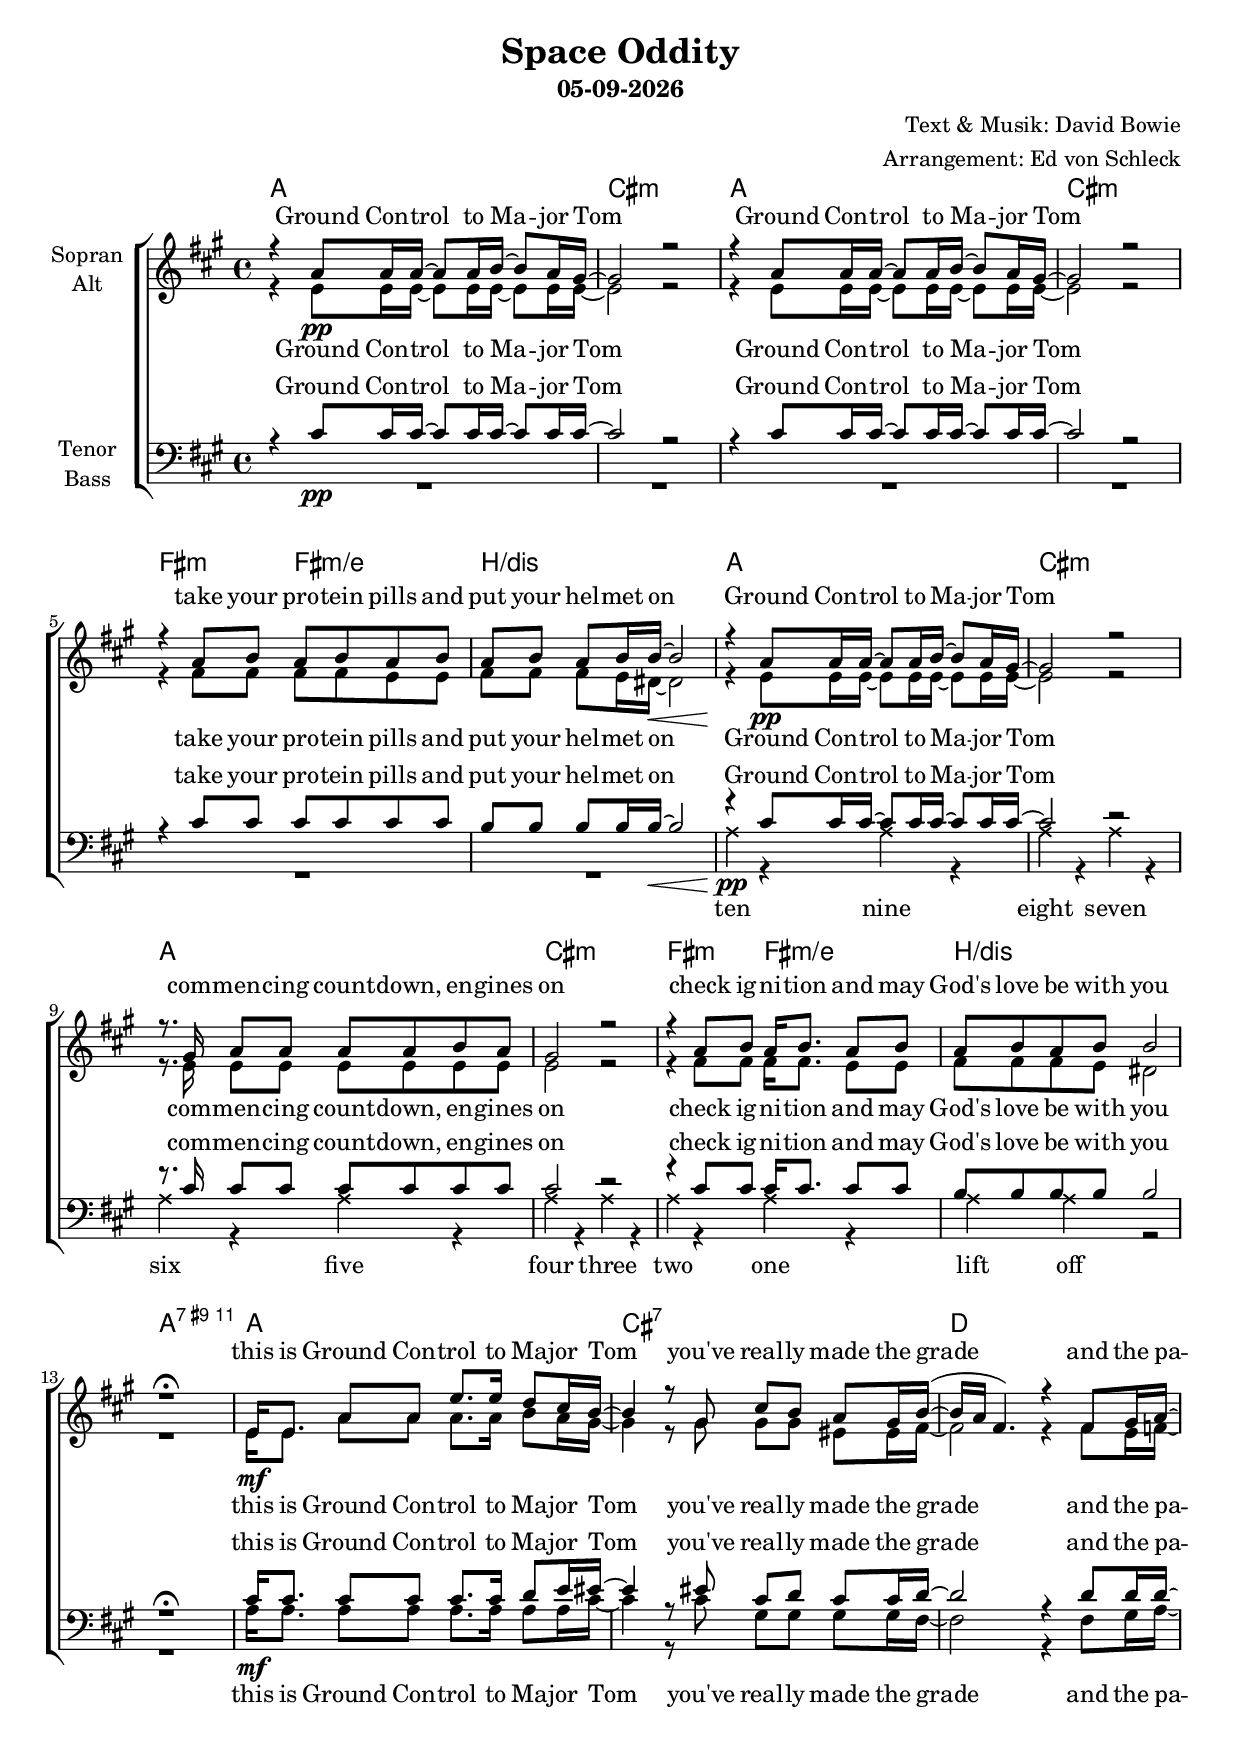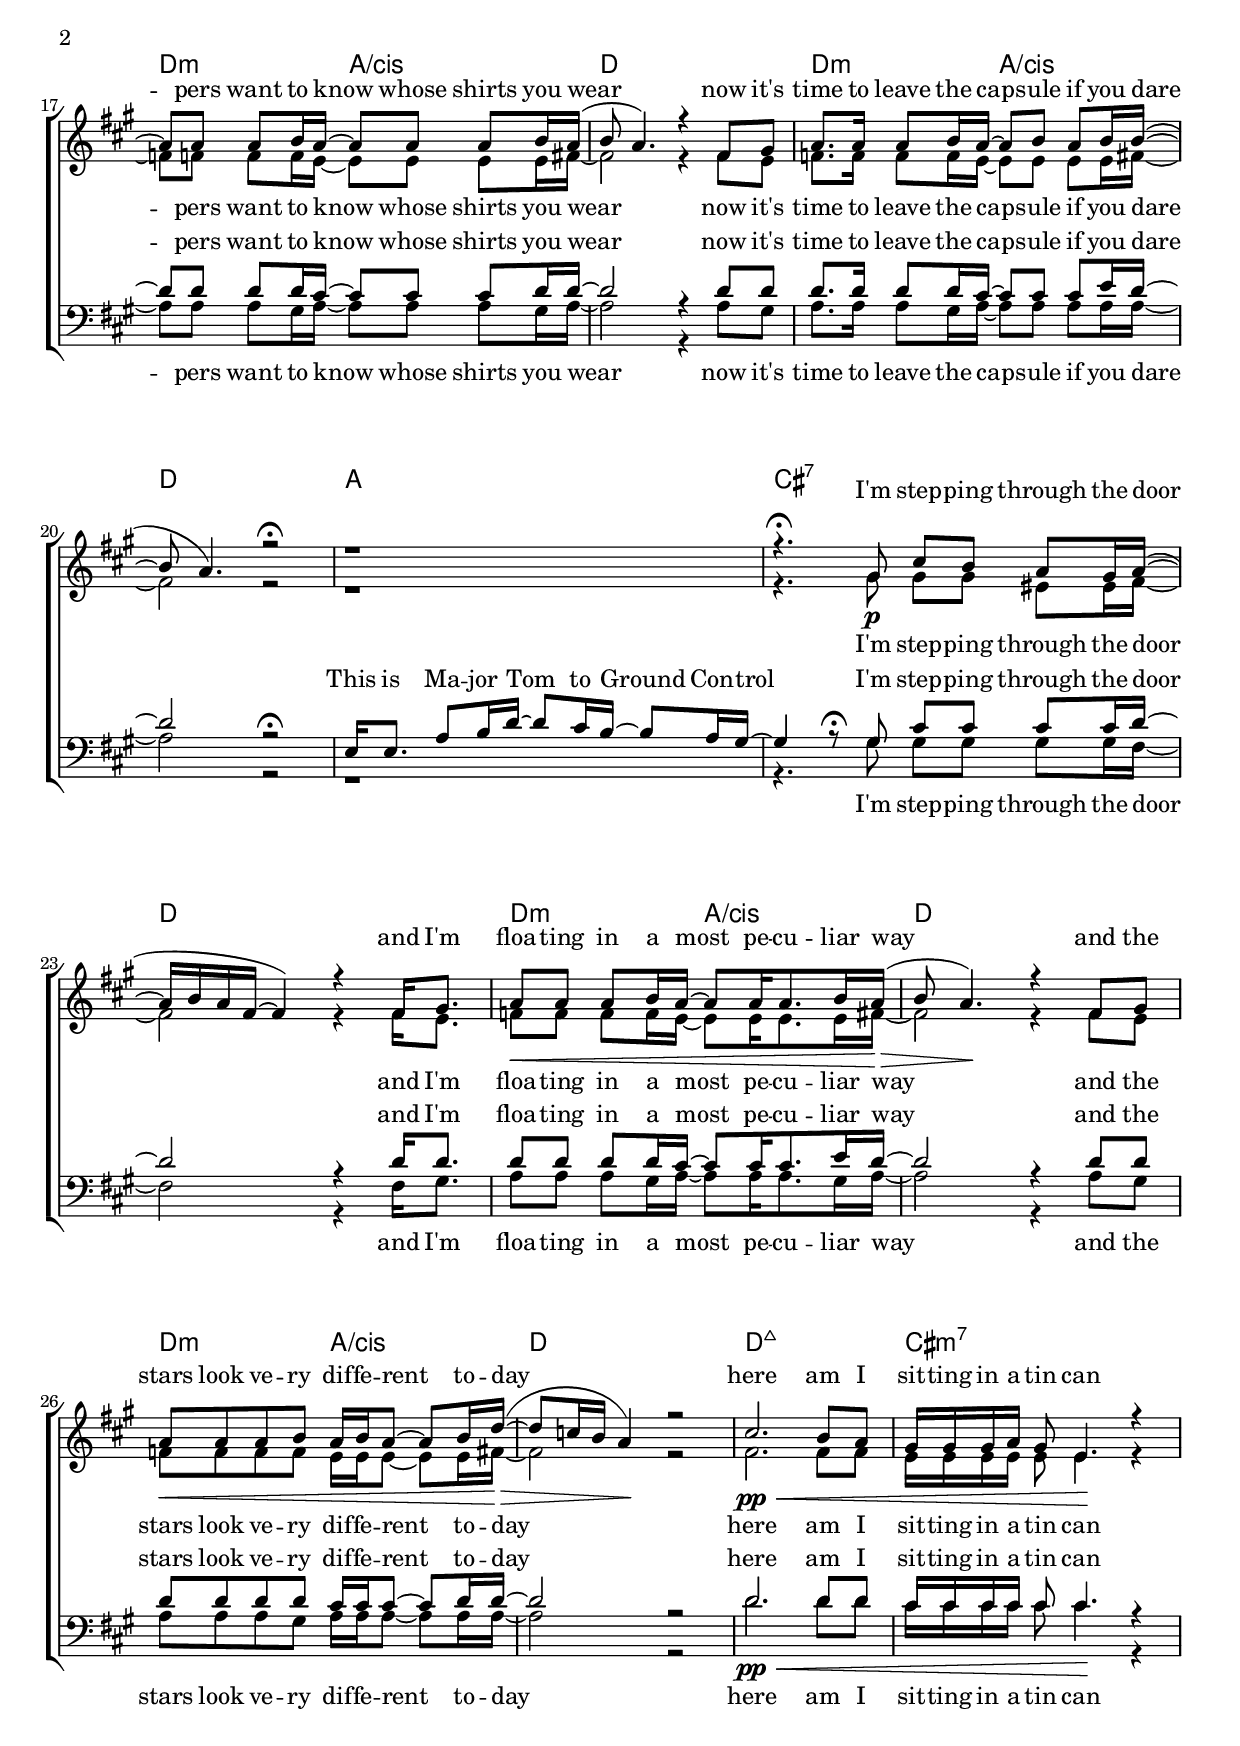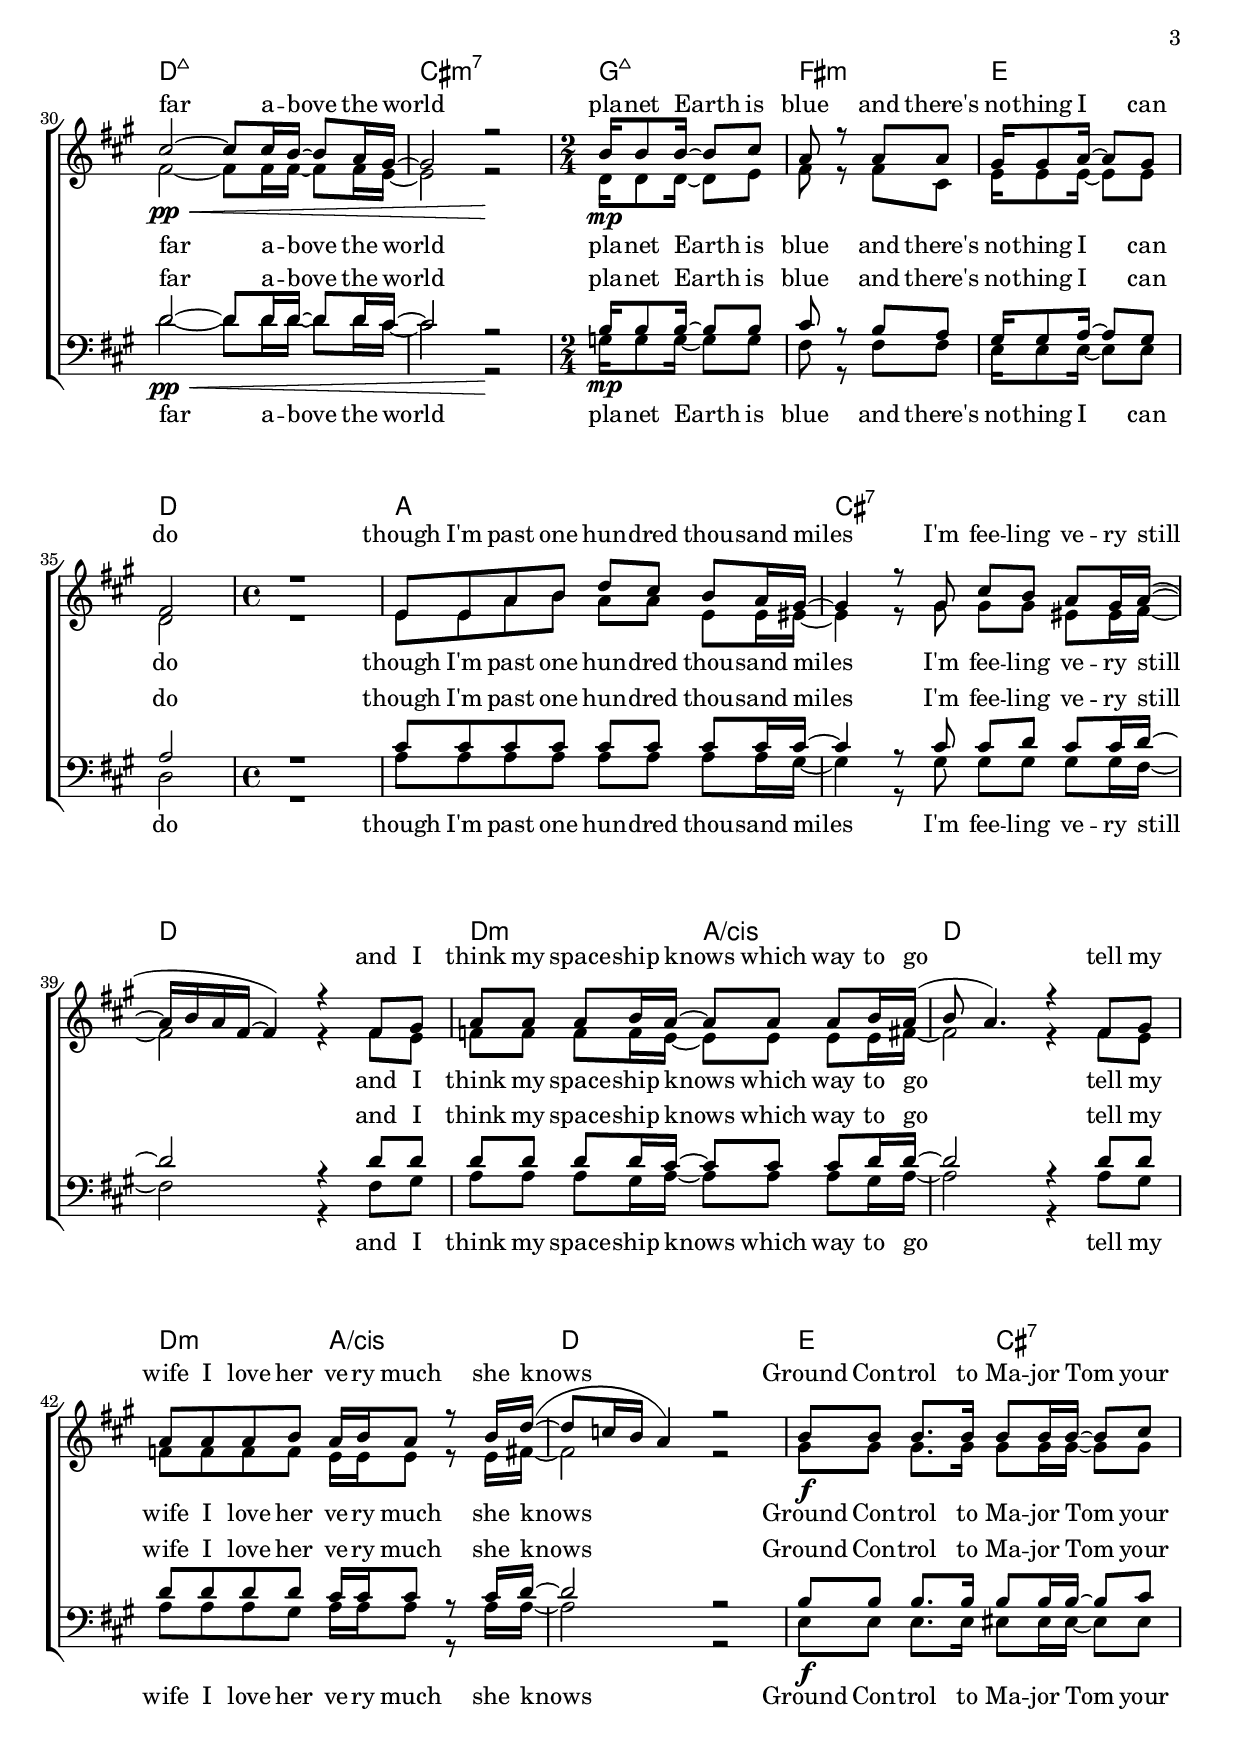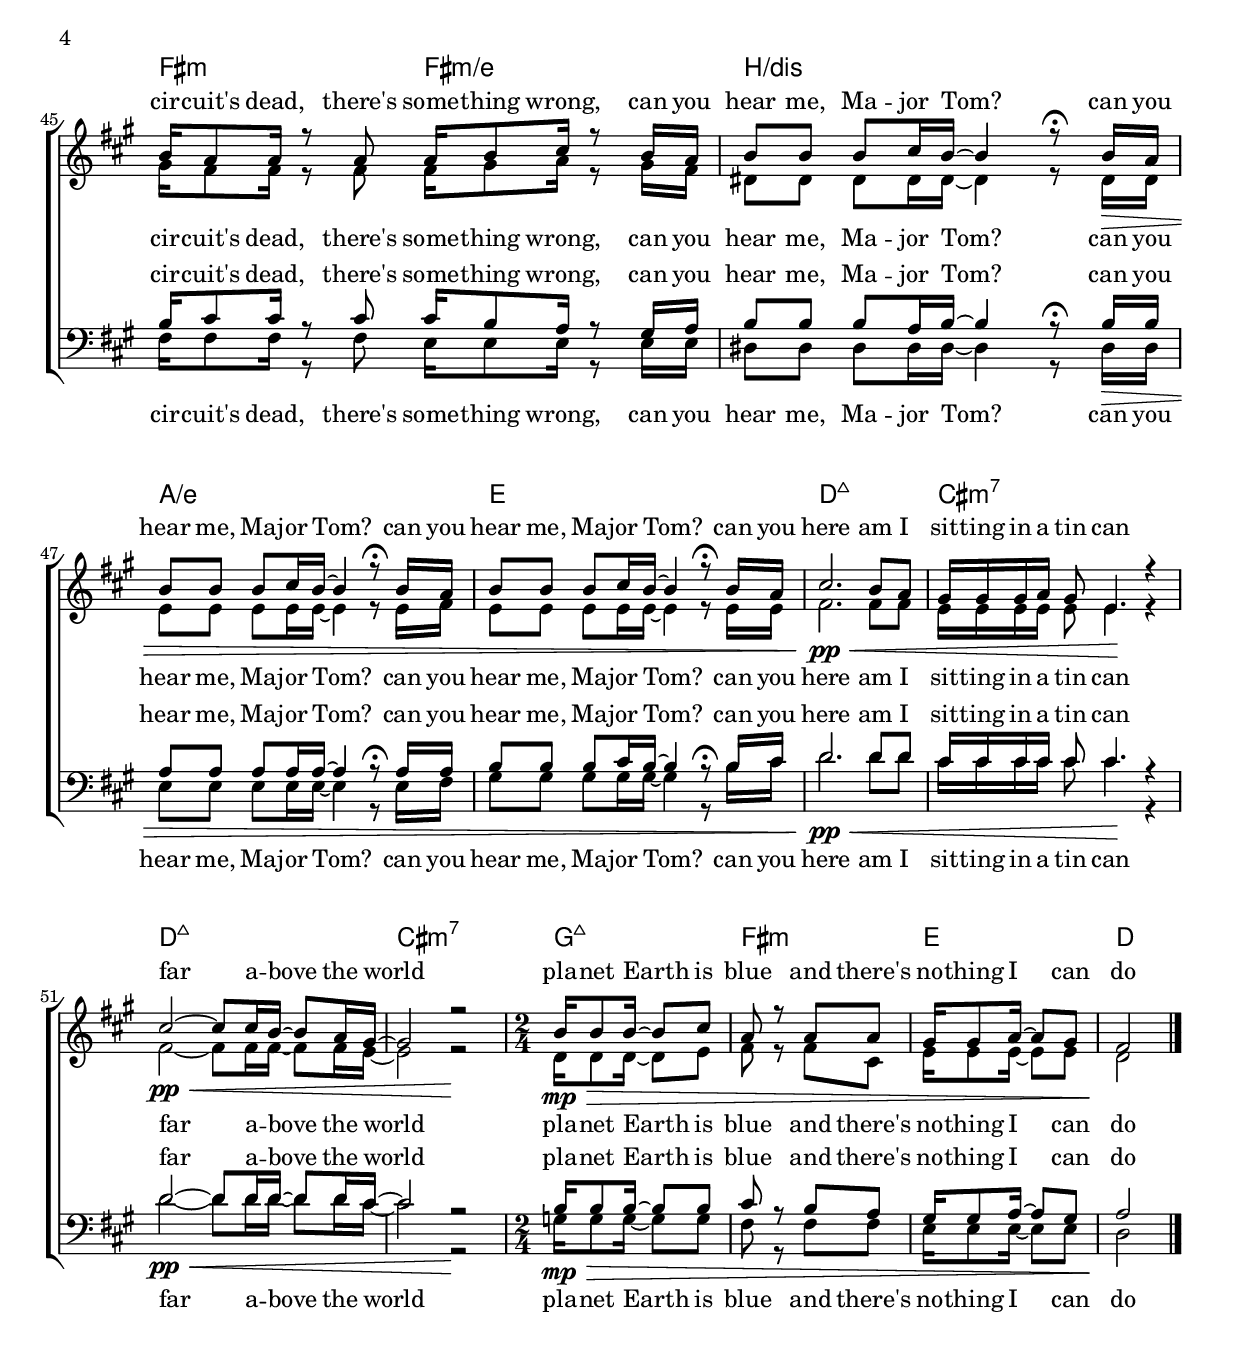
\version "2.19.35"

\header {
  title = "Space Oddity"
  subtitle = #(strftime "%d-%m-%Y" (localtime (current-time)))
  composer = "Text & Musik: David Bowie"
  arranger = "Arrangement: Ed von Schleck"
}

global = {
  \key a \major
  \time 4/4
}

#(set-global-staff-size 19)


chordNames = \chordmode {
  \global
  \germanChords

  a1 cis:m a1 cis:m
  fis2:m fis:m/e b1/dis
   a1 cis:m a1 cis:m
  fis2:m fis:m/e b1/dis
  
  a1:9+.11
  
  a1 cis:7 d d2:m a/cis
  d1 d2:m a/cis d1
  
  a1 cis:7 d d2:m a/cis
  d1 d2:m a/cis d1
  
  d:maj7 cis:m7 d:maj7 cis:m7
  g2:maj7 fis:m e d
  
  s1
  
  a1 cis:7 d d2:m a/cis
  d1 d2:m a/cis d1
  
  e2 cis:7 fis:m fis:m/e
  b1/dis a/e e
  
  d:maj7 cis:m7 d:maj7 cis:m7
  g2:maj7 fis:m e d
}

soprano = \relative c'' {
  \global

  r4 a8\pp a16 a~ a8 a16 b~ b8 a16 gis~
  gis2 r
  r4 a8 a16 a~ a8 a16 b~ b8 a16 gis~
  gis2 r
  
  r4 a8 b a b a b
  a b a b16 b~\< b2
  
  r4\! a8\pp a16 a~ a8 a16 b~ b8 a16 gis~
  gis2 r
  r8. gis16 a8 a a a b a
  gis2 r

  r4 a8 b a16 b8. a8 b
  a b a b b2
  
  r1\fermata
  
  e,16 e8. a8 a e'8. e16 d8 cis16 b~
  b4 r8 gis cis b a gis16 b~(
  b a fis4.) r4 fis8 gis16 a~
  a8 a a b16 a~ a8 a a b16 a(
  
  b8 a4.) r4 fis8 gis
  a8. a16 a8 b16 a~ a8 b a b16 b~(
  b8 a4.) r2\fermata
  
  r1
  r4.\fermata gis8\p cis b a gis16 a~(
  a b a fis~ fis4) r4 fis16 gis8.
  a8\< a a b16 a~ a8 a16 a8. b16 a(\>
  
  b8 a4.)\! r4 fis8 gis
  a8\< a a b a16 b a8~ a8 b16 d~(\>
  d8 c16 b a4)\! r2
  
  
  cis2. b8 a
  gis16 gis gis a gis8 e4. r4
  cis'2~ cis8 cis16 b~ b8 a16 gis~
  gis2 r
  
  \time 2/4
  b16\mp b8 b16~ b8 cis a r a a
  gis16 gis8 a16~ a8 gis
  fis2
  
  \time 4/4
  
  r1
  
  e8 e a b d cis b a16 gis~
  gis4 r8 gis8 cis b a gis16 a~(
  a b a fis~ fis4) r4 fis8 gis8
  a8 a a b16 a~ a8 a a8 b16 a(
  
  b8 a4.) r4 fis8 gis
  a8 a a b a16 b a8 r b16 d~(
  d8 c16 b a4) r2
  
  b8\f b b8. b16 b8 b16 b~ b8 cis
  b16 a8 a16 r8  a8 a16 b8 cis16 r8 b16 a
  b8 b b cis16 b~ b4 r8\fermata b16 a
  b8 b b cis16 b~ b4 r8\fermata b16 a
  b8 b b cis16 b~ b4 r8\fermata b16 a
  
  cis2. b8 a
  gis16 gis gis a gis8 e4. r4
  cis'2~ cis8 cis16 b~ b8 a16 gis~
  gis2 r
  
  \time 2/4
  b16\mp\> b8 b16~ b8 cis a r a a
  gis16 gis8 a16~ a8 gis
  fis2\!
  \bar "|."
}

alto = \relative c' {
  \global

  r4 e8 e16 e~ e8 e16 e~ e8 e16 e~
  e2 r
  r4 e8 e16 e~ e8 e16 e~ e8 e16 e~
  e2 r
  
  r4 fis8 fis fis fis e e
  fis fis fis e16 dis~ dis2
  
  r4 e8 e16 e~ e8 e16 e~ e8 e16 e~
  e2 r
  r8. e16 e8 e e e e e
  e2 r
  
  r4 fis8 fis fis16 fis8. e8 e
  fis fis fis e dis2
  
  r1
  
  e16\mf e8. a8 a a8. a16 b8 a16 gis~
  gis4 r8 gis gis gis eis eis16 fis~
  fis2 r4 fis8 e16 f~
  f8 f f f16 e~ e8 e e e16 fis~
  
  fis2 r4 fis8 e
  f8. f16 f8 f16 e~ e8 e e e16 fis~
  fis2 r2
  
  r1
  r4. gis8 gis gis eis eis16 fis~
  fis2 r4 fis16 e8.
  f8 f f f16 e~ e8 e16 e8. e16 fis~
  
  fis2 r4 fis8 e
  f8 f f f e16 e e8~ e e16 fis~
  fis2 r
  
  fis2.\pp\< fis8 fis
  e16 e e e e8 e4.\! r4
  fis2~\pp\< fis8 fis16 fis~ fis8 fis16 e~
  e2 r\!
  
  d16 d8 d16~ d8 e
  fis8 r fis8 cis
  e16 e8 e16~ e8 e
  d2
  
  r1
  
  e8 e a b a a e e16 eis~
  eis4 r8 gis gis gis eis eis16 fis~
  fis2 r4 fis8 e8
  f8 f f f16 e~ e8 e e8 e16 fis~
  
  fis2 r4 fis8 e
  f8 f f f e16 e e8 r e16 fis~
  fis2 r
  
  gis8 gis gis8. gis16 gis8 gis16 gis~ gis8 gis
  gis16 fis8 fis16 r8 fis fis16 gis8 a16 r8 gis16 fis
  dis8 dis dis dis16 dis~ dis4 r8 dis16\> dis
  e8 e e e16 e~ e4 r8 e16 fis
  e8 e e e16 e~ e4 r8 e16 e
  
  fis2.\pp\< fis8 fis
  e16 e e e e8 e4.\! r4
  fis2~\pp\< fis8 fis16 fis~ fis8 fis16 e~
  e2 r\!
  
  d16 d8 d16~ d8 e
  fis8 r fis8 cis
  e16 e8 e16~ e8 e
  d2
}

tenor = \relative c' {
  \global

  r4 cis8\pp cis16 cis~ cis8 cis16 cis~ cis8 cis16 cis~
  cis2 r
  r4 cis8 cis16 cis~ cis8 cis16 cis~ cis8 cis16 cis~
  cis2 r
  
  r4 cis8 cis cis cis cis cis
  b8 b b b16 b~\< b2
  
  r4\! cis8 cis16 cis~ cis8 cis16 cis~ cis8 cis16 cis~
  cis2 r
  r8. cis16 cis8 cis cis cis cis cis
  cis2 r
  
  r4 cis8 cis cis16 cis8. cis8 cis
  b b b b b2
  
  r1\fermata
  
  cis16 cis8. cis8 cis cis8. cis16 d8 e16 eis~
  eis4 r8 eis cis d cis cis16 d~
  d2 r4 d8 d16 d~
  d8 d d d16 cis~ cis8 cis cis d16 d~
  
  d2 r4 d8 d
  d8. d16 d8 d16 cis~ cis8 cis cis e16 d~
  d2 r\fermata
  
  
  e,16 e8. a8 b16 d~ d8 cis16 b~ b8 a16 gis~
  gis4 r8\fermata gis cis cis cis cis16 d~
  d2 r4 d16 d8.
  d8 d d d16 cis~ cis8 cis16 cis8. e16 d~
  
  d2 r4 d8 d
  d8 d d d cis16 cis cis8~ cis d16 d~
  d2 r
  
  d2. d8 d
  cis16 cis cis cis cis8 cis4. r4
  d2~ d8 d16 d~ d8 d16 cis~
  cis2 r
  
  b16 b8 b16~ b8 b
  cis r b8 a
  gis16 gis8 a16~ a8 gis
  a2
  
  r1
  
  cis8 cis cis cis cis cis cis cis16 cis~
  cis4 r8 cis cis d cis cis16 d~
  d2 r4 d8 d
  d8 d d d16 cis~ cis8 cis cis d16 d~
  
  d2 r4 d8 d
  d8 d d d cis16 cis cis8 r cis16 d~
  d2 r
 
  b8 b b8. b16 b8 b16 b~ b8 cis
  b16 cis8 cis16 r8 cis cis16 b8 a16 r8 gis16 a
  b8 b b a16 b~ b4 r8\fermata b16 b
  a8 a a a16 a~ a4 r8\fermata a16 a
  b8 b b cis16 b~ b4 r8\fermata b16 cis
  
  d2. d8 d
  cis16 cis cis cis cis8 cis4. r4
  d2~ d8 d16 d~ d8 d16 cis~
  cis2 r
  
  b16\mp\> b8 b16~ b8 b
  cis r b8 a
  gis16 gis8 a16~ a8 gis
  a2\!
}

bass = \relative c' {
  \global
  R1*6
  
  
  \override NoteHead.style = #'cross
  a4 \pp  r a r
  a r a r
  a r a r
  a r a r
  
  a r a r
  a a r2
  \revert NoteHead.style
  
  r1
  
  a16\mf a8. a8 a a8. a16 a8 a16 cis~
  cis4 r8 cis gis gis gis gis16 fis~
  fis2 r4 fis8 gis16 a~
  a8 a a gis16 a~ a8 a a gis16 a~
  
  a2 r4 a8 gis
  a8. a16 a8 gis16 a~ a8 a a a16 a~
  a2 r2
  
  r1
  r4. gis8 gis gis gis gis16 fis~
  fis2 r4 fis16 gis8.
  a8 a a gis16 a~ a8 a16 a8. gis16 a~
  
  a2 r4 a8 gis
  a8 a a8 gis a16 a a8~ a8 a16 a~
  a2 r2
  
  
  d2.\pp\< d8 d
  cis16 cis cis cis cis8 cis4.\! r4
  d2~\pp\< d8 d16 d~ d8 d16 cis~
  cis2 r\!
  
  g16\mp g8 g16~ g8 g
  fis r fis fis
  e16 e8 e16~ e8 e
  d2
  
  r1
  
  a'8 a a a a a a a16 gis~
  gis4 r8 gis gis gis gis gis16 fis~
  fis2 r4 fis8 gis
  a8 a a gis16 a~ a8 a a gis16 a~
  
  a2 r4 a8 gis
  a8 a a8 gis a16 a a8 r a16 a~
  a2 r2
  
  
  e8\f e e8. e16 eis8 eis16 eis~ eis8 eis
  fis16 fis8 fis16 r8 fis e16 e8 e16 r8 e16 e
  dis8 dis dis dis16 dis~ dis4 r8 dis16\> dis
  e8 e e e16 e~ e4 r8 e16 fis
  gis8 gis gis gis16 gis~ gis4 r8 b16 cis
  
  d2.\pp\< d8 d
  cis16 cis cis cis cis8 cis4.\! r4
  d2~\pp\< d8 d16 d~ d8 d16 cis~
  cis2 r\!
  
  g16 g8 g16~ g8 g
  fis r fis fis
  e16 e8 e16~ e8 e
  d2
}

verseOne = \lyricmode {
  Ground Con -- trol to Ma -- jor Tom
  Ground Con -- trol to Ma -- jor Tom
  take your pro -- tein pills and put your hel -- met on
  Ground Con -- trol to Ma -- jor Tom
  com -- men -- cing count -- down, en -- gines on
  check ig -- ni -- tion and may God's love be with you
}

verseTwo = \lyricmode {
  this is Ground Con -- trol to Ma -- jor Tom
  you've real -- ly made the grade
  and the pa -- pers want to know whose shirts you wear
  now it's time to leave the cap -- sule if you dare
}

verseThree = \lyricmode {
  I'm step -- ping through the door
  and I'm floa -- ting in a most pe -- cu -- liar way
  and the stars look ve -- ry dif -- fe -- rent to -- day
}

bridge = \lyricmode {
  here am I sit -- ting in a tin can
  far a -- bove the world
  pla -- net Earth is blue
  and there's no -- thing I can do
}

verseFour = \lyricmode {
  though I'm past one hun -- dred thou -- sand miles
  I'm fee -- ling ve -- ry still
  and I think my space -- ship knows which way to go
  tell my wife I love her ve -- ry much she knows
}

verseFive = \lyricmode {
  Ground Con -- trol to Ma -- jor Tom
  your cir -- cuit's dead, there's some -- thing wrong,
  can you hear me, Ma -- jor Tom?
  can you hear me, Ma -- jor Tom?
  can you hear me, Ma -- jor Tom?
  can you
}

sopranoVerse = \lyricmode {
  \verseOne
  \verseTwo
  \verseThree
  \bridge
  \verseFour
  \verseFive
  \bridge
}

altoVerse = \lyricmode {
  \verseOne
  \verseTwo
  \verseThree
  \bridge
  \verseFour
  \verseFive
  \bridge
}

tenorVerse = \lyricmode {
  \verseOne
  \verseTwo
  This is Ma -- jor Tom to Ground Con -- trol
  \verseThree
  \bridge
  \verseFour
  \verseFive
  \bridge
}

bassVerse = \lyricmode {
  ten nine eight seven six five four three two one lift off
  \verseTwo
  \verseThree
  \bridge
  \verseFour
  \verseFive
  \bridge
}

chordsPart = \new ChordNames \chordNames

choirPart = \new ChoirStaff <<
  \new Staff = "sa" \with {
    instrumentName = \markup \center-column { "Sopran" "Alt" }
  } <<
    \new Voice = "soprano" { \voiceOne \soprano }
    \new Voice = "alto" { \voiceTwo \alto }
  >>
  \new Lyrics \with {
    alignAboveContext = "sa"
    \override VerticalAxisGroup #'staff-affinity = #DOWN
  } \lyricsto "soprano" \sopranoVerse
  \new Lyrics \lyricsto "alto" \altoVerse
  \new Staff = "tb" \with {
    instrumentName = \markup \center-column { "Tenor" "Bass" }
  } <<
    \clef bass
    \new Voice = "tenor" { \voiceOne \tenor }
    \new Voice = "bass" { \voiceTwo \bass }
  >>
  \new Lyrics \with {
    alignAboveContext = "tb"
    \override VerticalAxisGroup #'staff-affinity = #DOWN
  } \lyricsto "tenor" \tenorVerse
  \new Lyrics \lyricsto "bass" \bassVerse
>>

\score {
  <<
    \chordsPart
    \choirPart
  >>
  \layout { }
  \midi {
    \tempo 4=60
  }
}
